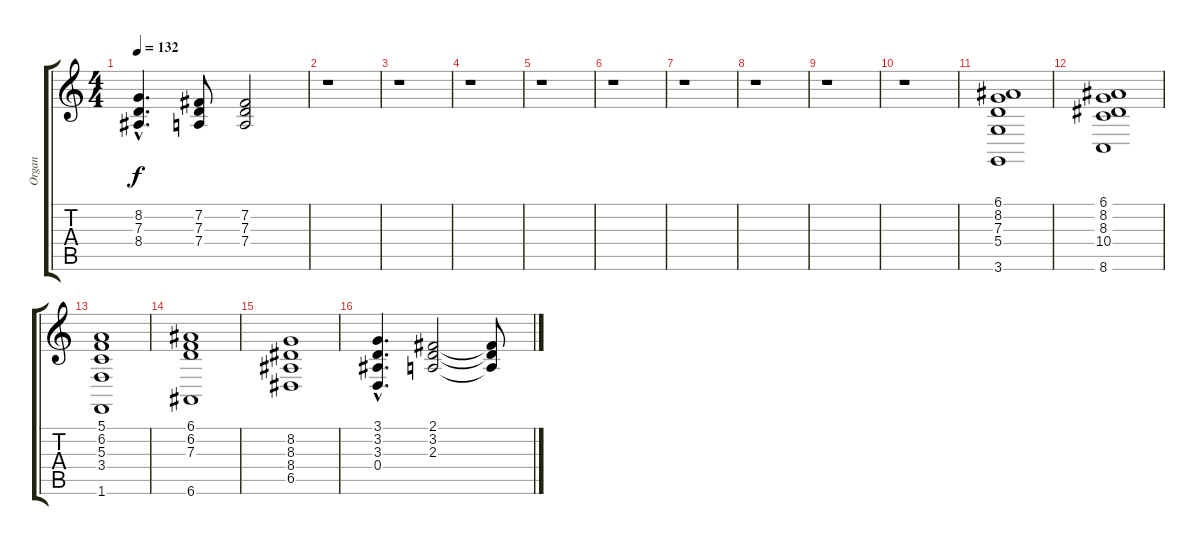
\track ("Organ" "Organ") {instrument drawbarorgan}
\staff {score tabs}
\tuning (E4 B3 G3 D3 A2 E2) {hide}
\ts (4 4)
\tempo 132
\clef g2
\ks c
(8.2{hac} 7.3{hac} 8.4{hac}).4{d dy f} (7.2 7.3 7.4).8 (7.2 7.3 7.4).2 |
r.1 |
r.1 |
r.1 |
r.1 |
r.1 |
r.1 |
r.1 |
r.1 |
r.1 |
(6.1 8.2 7.3 5.4 3.6).1 |
(6.1 8.2 8.3 10.4 8.6).1 |
(5.1 6.2 5.3 3.4 1.6).1 |
(6.1 6.2 7.3 6.6).1 |
(8.2 8.3 8.4 6.5).1 |
(3.1{hac} 3.2{hac} 3.3{hac} 0.4).4{d} (2.1 3.2 2.3).2 (2.1{t} 3.2{t} 2.3{t}).8
